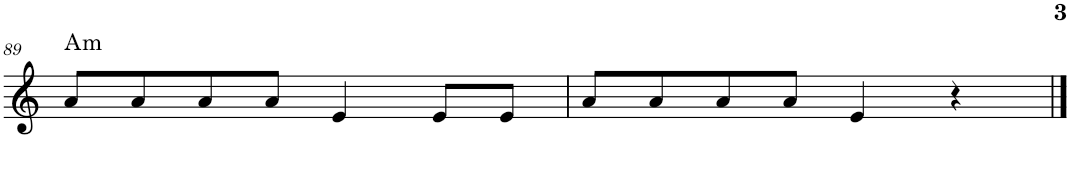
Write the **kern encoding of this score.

**kern	**harte
*part1	*part1
*staff1	*
*I"Piano	*
*I'Pno.	*
!!LO:PB:g=z
*clefG2	*
*k[]	*
*M4/4	*
=89	=89
!	!LO:H:kt=m
8a/L	A:min
8a/	.
8a/	.
8a/J	.
4e/	.
8e/L	.
8e/J	.
=90	=90
8a/L	.
8a/	.
8a/	.
8a/J	.
4e/	.
4r	.
==	==
*-	*-
